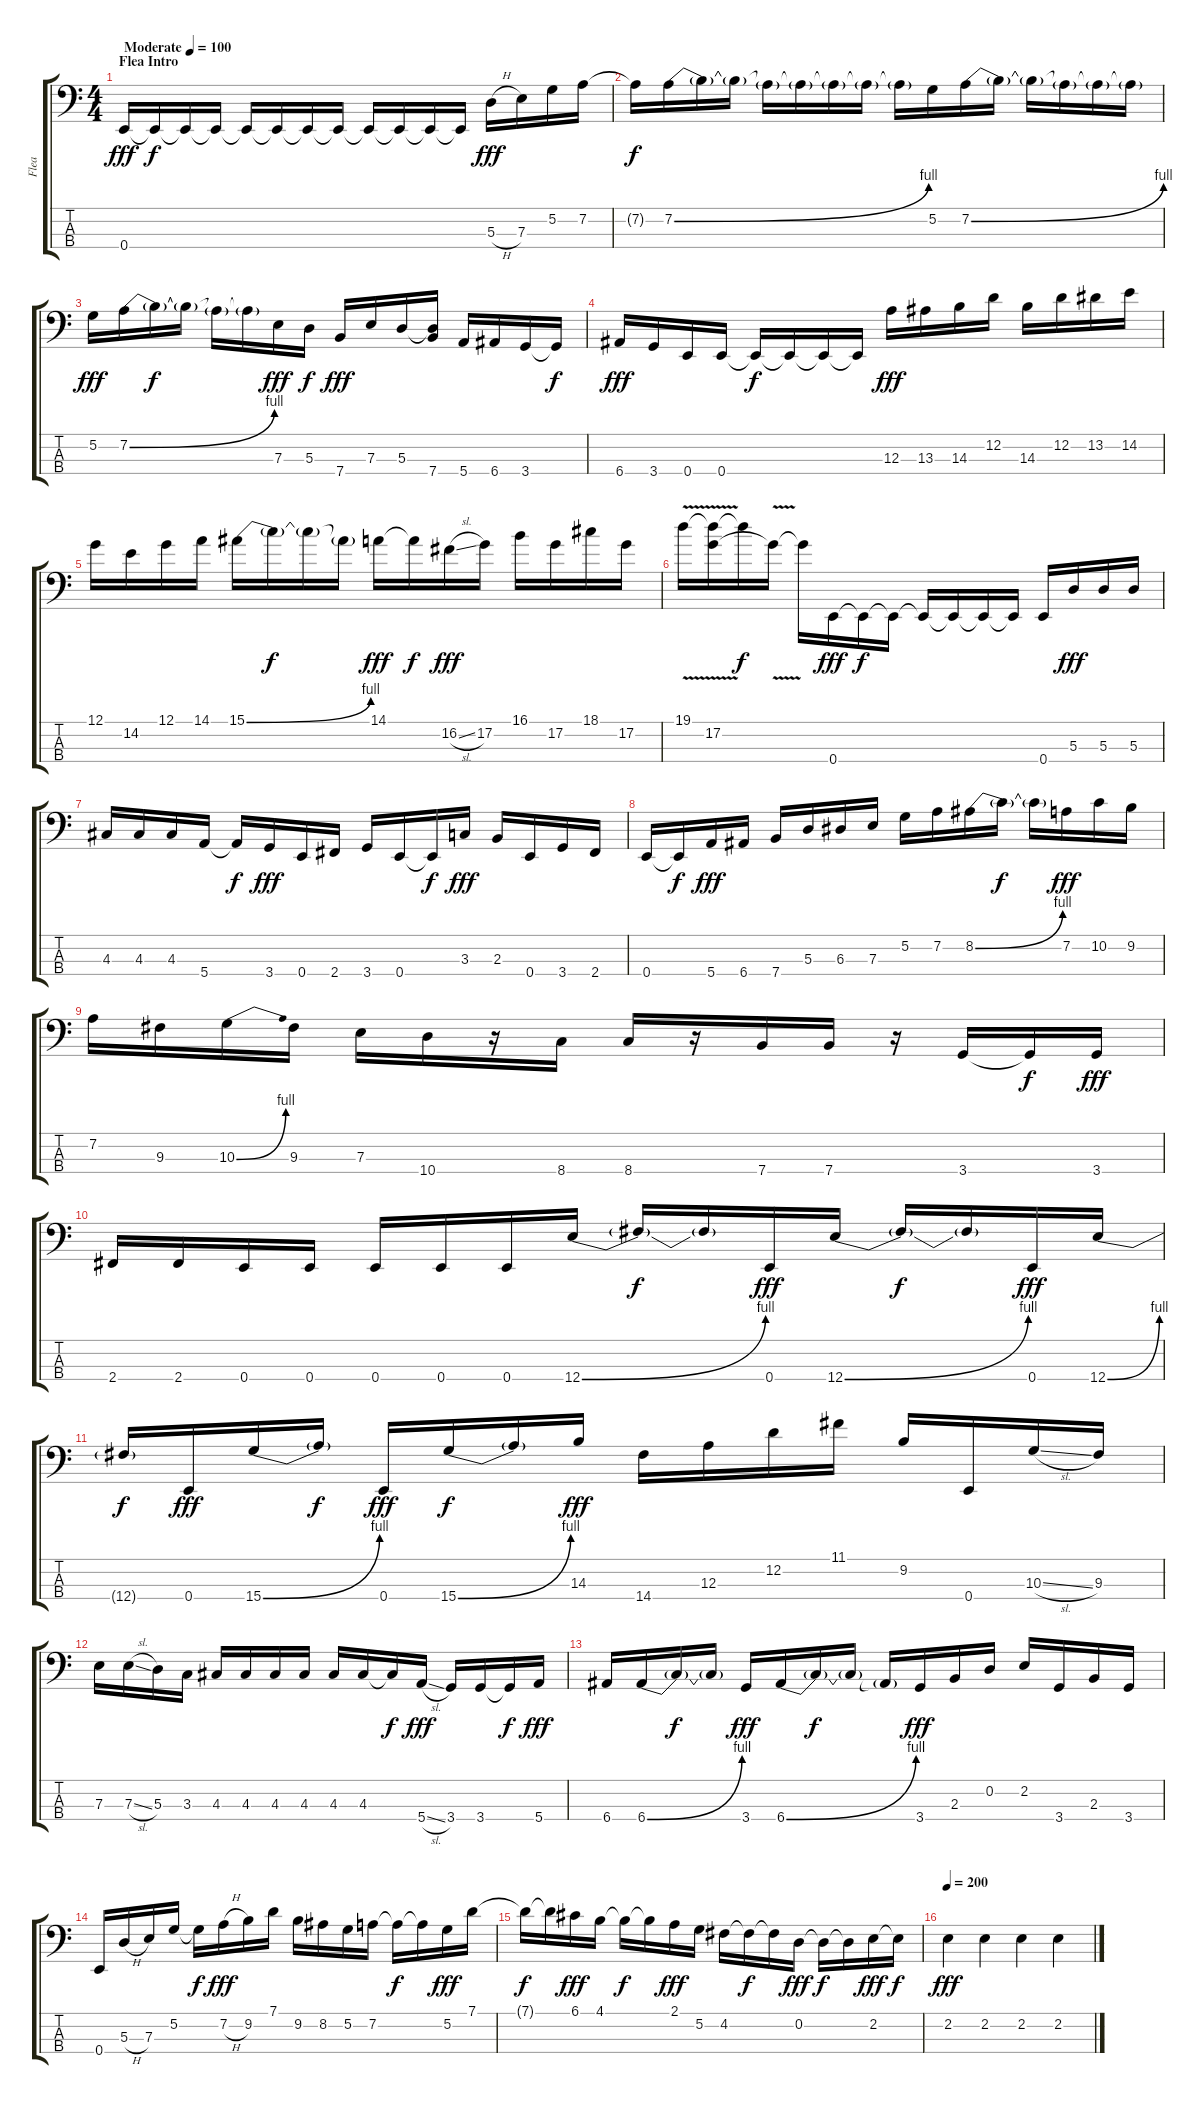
\track ("Flea" "Flea") {instrument overdrivenguitar}
\staff {score tabs}
\tuning (G2 D2 A1 E1) {hide}
\ts (4 4)
\section ("" "Flea Intro")
\tempo (100 "Moderate")
\clef f4
\ks c
0.4.16{dy fff instrument overdrivenguitar} 0.4{t}.16{dy f} 0.4{t}.16 0.4{t}.16 0.4{t}.16 0.4{t}.16 0.4{t}.16 0.4{t}.16 0.4{t}.16 0.4{t}.16 0.4{t}.16 0.4{t}.16 5.3{h}.16{dy fff} 7.3.16 5.2.16 7.2.16 |
7.2{t}.16{dy f} 7.2{be (bend 0 0 60 4)}.16 7.2{t}.16 7.2{t}.16 7.2{t}.16 7.2{t}.16 7.2{t}.16 7.2{t}.16 7.2{t}.16 5.2.16 7.2{be (bend 0 0 60 4)}.16 7.2{t}.16 7.2{t}.16 7.2{t}.16 7.2{t}.16 7.2{t}.16 |
5.2.16{dy fff} 7.2{be (bend 0 0 60 4)}.16 7.2{t}.16{dy f} 7.2{t}.16 7.2{t}.16 7.2{t}.16 7.3.16{dy fff} 5.3.16{dy f} 7.4.16{dy fff} 7.3.16 5.3.16 (5.3{t} 7.4).16 5.4.16 6.4.16 3.4.16 3.4{t}.16{dy f} |
6.4.16{dy fff} 3.4.16 0.4.16 0.4.16 0.4{t}.16{dy f} 0.4{t}.16 0.4{t}.16 0.4{t}.16 12.3.16{dy fff} 13.3.16 14.3.16 12.2.16 14.3.16 12.2.16 13.2.16 14.2.16 |
12.1.16 14.2.16 12.1.16 14.1.16 15.1{be (bend 0 0 60 4)}.16 15.1{t}.16{dy f} 15.1{t}.16 15.1{t}.16 14.1.16{dy fff} 14.1{t}.16{dy f} 16.2{sl}.16{dy fff} 17.2.16 16.1.16 17.2.16 18.1.16 17.2.16 |
19.1{v}.16 (19.1{t} 17.2{v}).16 19.1{t}.16{dy f} 17.2{t}.16 17.2{t}.16 0.4.16{dy fff} 0.4{t}.16{dy f} 0.4{t}.16 0.4{t}.16 0.4{t}.16 0.4{t}.16 0.4{t}.16 0.4.16 5.3.16{dy fff} 5.3.16 5.3.16 |
4.3.16 4.3.16 4.3.16 5.4.16 5.4{t}.16{dy f} 3.4.16{dy fff} 0.4.16 2.4.16 3.4.16 0.4.16 0.4{t}.16{dy f} 3.3.16{dy fff} 2.3.16 0.4.16 3.4.16 2.4.16 |
0.4.16 0.4{t}.16{dy f} 5.4.16{dy fff} 6.4.16 7.4.16 5.3.16 6.3.16 7.3.16 5.2.16 7.2.16 8.2{be (bend 0 0 60 4)}.16 8.2{t}.16{dy f} 8.2{t}.16 7.2.16{dy fff} 10.2.16 9.2.16 |
7.2.16 9.3.16 10.3{be (bend 0 0 60 4)}.16 9.3.16 7.3.16 10.4.16 r.16 8.4.16 8.4.16 r.16 7.4.16 7.4.16 r.16 3.4.16 3.4{t}.16{dy f} 3.4.16{dy fff} |
2.4.16 2.4.16 0.4.16 0.4.16 0.4.16 0.4.16 0.4.16 12.4{be (bend 0 0 60 4)}.16 12.4{t}.16{dy f} 12.4{t}.16 0.4.16{dy fff} 12.4{be (bend 0 0 60 4)}.16 12.4{t}.16{dy f} 12.4{t}.16 0.4.16{dy fff} 12.4{be (bend 0 0 60 4)}.16 |
12.4{t}.16{dy f} 0.4.16{dy fff} 15.4{be (bend 0 0 60 4)}.16 15.4{t}.16{dy f} 0.4.16{dy fff} 15.4{be (bend 0 0 60 4)}.16{dy f} 15.4{t}.16 14.3.16{dy fff} 14.4.16 12.3.16 12.2.16 11.1.16 9.2.16 0.4.16 10.3{sl}.16 9.3.16 |
7.3.16 7.3{sl}.16 5.3.16 3.3.16 4.3.16 4.3.16 4.3.16 4.3.16 4.3.16 4.3.16 4.3{t}.16{dy f} 5.4{sl}.16{dy fff} 3.4.16 3.4.16 3.4{t}.16{dy f} 5.4.16{dy fff} |
6.4.16 6.4{be (bend 0 0 60 4)}.16 6.4{t}.16{dy f} 6.4{t}.16 3.4.16{dy fff} 6.4{be (bend 0 0 60 4)}.16 6.4{t}.16{dy f} 6.4{t}.16 6.4{t}.16 3.4.16{dy fff} 2.3.16 0.2.16 2.2.16 3.4.16 2.3.16 3.4.16 |
0.4.16 5.3{h}.16 7.3.16 5.2.16 5.2{t}.16{dy f} 7.2{h}.16{dy fff} 9.2.16 7.1.16 9.2.16 8.2.16 5.2.16 7.2.16 7.2{t}.16{dy f} 7.2{t}.16 5.2.16{dy fff} 7.1.16 |
7.1{t}.16{dy f} 7.1{t}.16 6.1.16{dy fff} 4.1.16 4.1{t}.16{dy f} 4.1{t}.16 2.1.16{dy fff} 5.2.16 4.2.16 4.2{t}.16{dy f} 4.2{t}.16 0.2.16{dy fff} 0.2{t}.16{dy f} 0.2{t}.16 2.2.16{dy fff} 2.2{t}.16{dy f} |
\tempo 200
2.2.4{dy fff} 2.2.4 2.2.4 2.2.4
